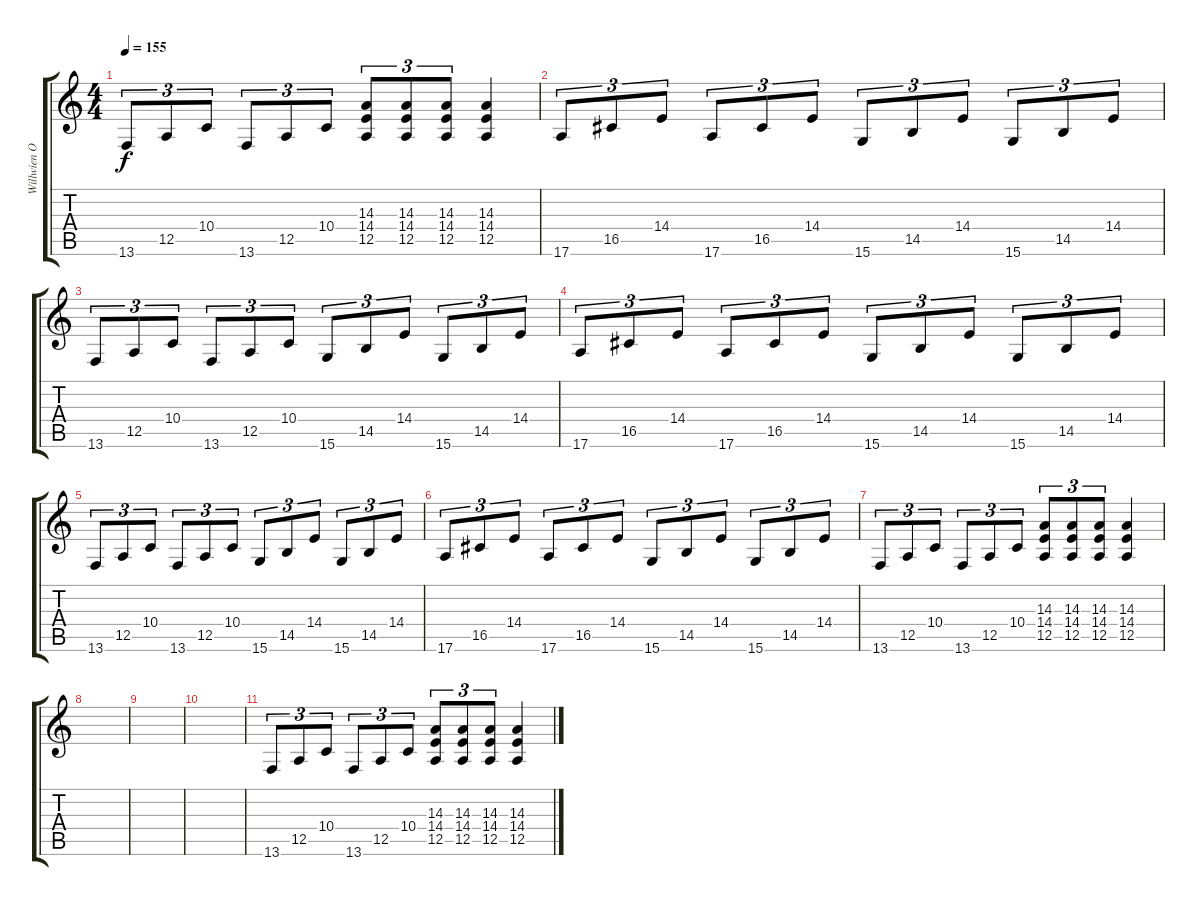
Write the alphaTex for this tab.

\track ("Willwien Orfeus (Rain)" "Willwien O") {instrument fx1rain}
\staff {score tabs}
\tuning (E4 B3 G3 D3 A2 E2) {hide}
\ts (4 4)
\tempo 155
\clef g2
\ks c
13.6.8{tu (3 2) dy f} 12.5.8{tu (3 2)} 10.4.8{tu (3 2)} 13.6.8{tu (3 2)} 12.5.8{tu (3 2)} 10.4.8{tu (3 2)} (14.3 14.4 12.5).8{tu (3 2)} (14.3 14.4 12.5).8{tu (3 2)} (14.3 14.4 12.5).8{tu (3 2)} (14.3 14.4 12.5).4 |
17.6.8{tu (3 2)} 16.5.8{tu (3 2)} 14.4.8{tu (3 2)} 17.6.8{tu (3 2)} 16.5.8{tu (3 2)} 14.4.8{tu (3 2)} 15.6.8{tu (3 2)} 14.5.8{tu (3 2)} 14.4.8{tu (3 2)} 15.6.8{tu (3 2)} 14.5.8{tu (3 2)} 14.4.8{tu (3 2)} |
13.6.8{tu (3 2)} 12.5.8{tu (3 2)} 10.4.8{tu (3 2)} 13.6.8{tu (3 2)} 12.5.8{tu (3 2)} 10.4.8{tu (3 2)} 15.6.8{tu (3 2)} 14.5.8{tu (3 2)} 14.4.8{tu (3 2)} 15.6.8{tu (3 2)} 14.5.8{tu (3 2)} 14.4.8{tu (3 2)} |
17.6.8{tu (3 2)} 16.5.8{tu (3 2)} 14.4.8{tu (3 2)} 17.6.8{tu (3 2)} 16.5.8{tu (3 2)} 14.4.8{tu (3 2)} 15.6.8{tu (3 2)} 14.5.8{tu (3 2)} 14.4.8{tu (3 2)} 15.6.8{tu (3 2)} 14.5.8{tu (3 2)} 14.4.8{tu (3 2)} |
13.6.8{tu (3 2)} 12.5.8{tu (3 2)} 10.4.8{tu (3 2)} 13.6.8{tu (3 2)} 12.5.8{tu (3 2)} 10.4.8{tu (3 2)} 15.6.8{tu (3 2)} 14.5.8{tu (3 2)} 14.4.8{tu (3 2)} 15.6.8{tu (3 2)} 14.5.8{tu (3 2)} 14.4.8{tu (3 2)} |
17.6.8{tu (3 2)} 16.5.8{tu (3 2)} 14.4.8{tu (3 2)} 17.6.8{tu (3 2)} 16.5.8{tu (3 2)} 14.4.8{tu (3 2)} 15.6.8{tu (3 2)} 14.5.8{tu (3 2)} 14.4.8{tu (3 2)} 15.6.8{tu (3 2)} 14.5.8{tu (3 2)} 14.4.8{tu (3 2)} |
13.6.8{tu (3 2)} 12.5.8{tu (3 2)} 10.4.8{tu (3 2)} 13.6.8{tu (3 2)} 12.5.8{tu (3 2)} 10.4.8{tu (3 2)} (14.3 14.4 12.5).8{tu (3 2)} (14.3 14.4 12.5).8{tu (3 2)} (14.3 14.4 12.5).8{tu (3 2)} (14.3 14.4 12.5).4 |
|
|
|
13.6.8{tu (3 2)} 12.5.8{tu (3 2)} 10.4.8{tu (3 2)} 13.6.8{tu (3 2)} 12.5.8{tu (3 2)} 10.4.8{tu (3 2)} (14.3 14.4 12.5).8{tu (3 2)} (14.3 14.4 12.5).8{tu (3 2)} (14.3 14.4 12.5).8{tu (3 2)} (14.3 14.4 12.5).4
